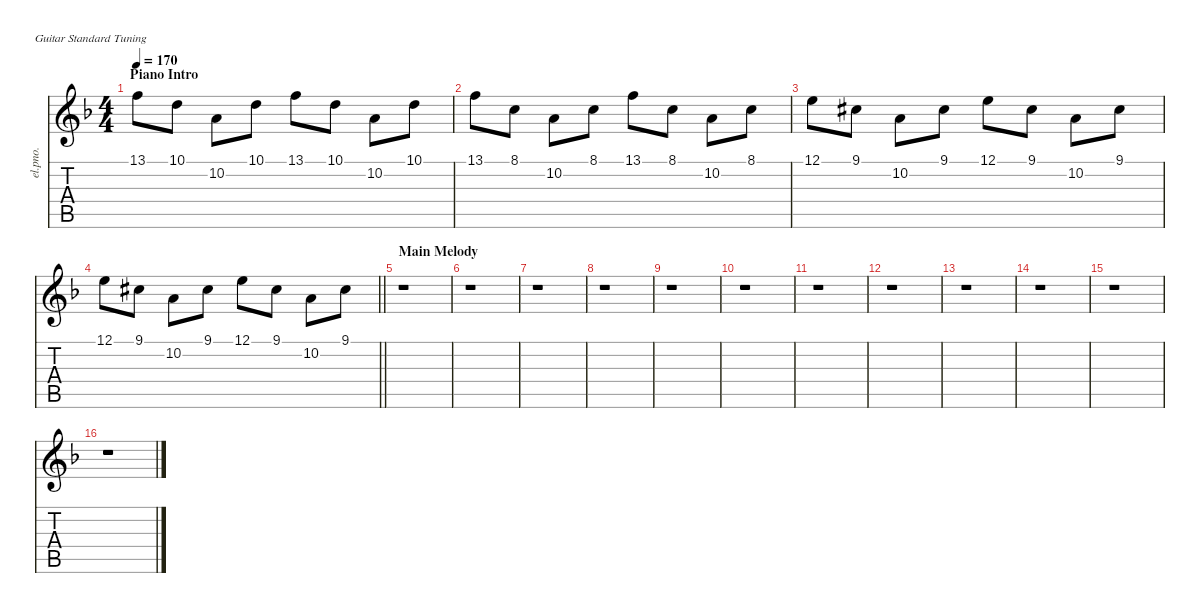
\defaultSystemsLayout 4
\hideDynamics
\bracketExtendMode nobrackets
\otherSystemsTrackNameOrientation horizontal
\track ("Piano" "el.pno.") {defaultSystemsLayout 8 instrument electricgrandpiano}
\staff {score tabs}
\tuning (E4 B3 G3 D3 A2 E2)
\ts (4 4)
\beaming (8 2 2 2 2)
\section ("" "Piano Intro")
\tempo 170
\clef g2
\ks dminor
13.1{acc forcenatural}.8{dy f instrument electricgrandpiano beam Down} 10.1{acc forcenatural}.8{beam Down} 10.2{acc forcenatural}.8{beam Down} 10.1{acc forcenatural}.8{beam Down} 13.1{acc forcenatural}.8{beam Down} 10.1{acc forcenatural}.8{beam Down} 10.2{acc forcenatural}.8{beam Down} 10.1{acc forcenatural}.8{beam Down} |
13.1{acc forcenatural}.8{beam Down} 8.1{acc forcenatural}.8{beam Down} 10.2{acc forcenatural}.8{beam Down} 8.1{acc forcenatural}.8{beam Down} 13.1{acc forcenatural}.8{beam Down} 8.1{acc forcenatural}.8{beam Down} 10.2{acc forcenatural}.8{beam Down} 8.1{acc forcenatural}.8{beam Down} |
12.1{acc forcenatural}.8{beam Down} 9.1{acc #}.8{beam Down} 10.2{acc forcenatural}.8{beam Down} 9.1{acc #}.8{beam Down} 12.1{acc forcenatural}.8{beam Down} 9.1{acc #}.8{beam Down} 10.2{acc forcenatural}.8{beam Down} 9.1{acc #}.8{beam Down} |
\barLineRight lightlight
12.1{acc forcenatural}.8{beam Down} 9.1{acc #}.8{beam Down} 10.2{acc forcenatural}.8{beam Down} 9.1{acc #}.8{beam Down} 12.1{acc forcenatural}.8{beam Down} 9.1{acc #}.8{beam Down} 10.2{acc forcenatural}.8{beam Down} 9.1{acc #}.8{beam Down} |
\section ("" "Main Melody")
r.1{beam Down} |
r.1{beam Down} |
r.1{beam Down} |
r.1{beam Down} |
r.1{beam Down} |
r.1{beam Down} |
r.1{beam Down} |
r.1{beam Down} |
r.1{beam Down} |
r.1{beam Down} |
r.1{beam Down} |
r.1{beam Down}
